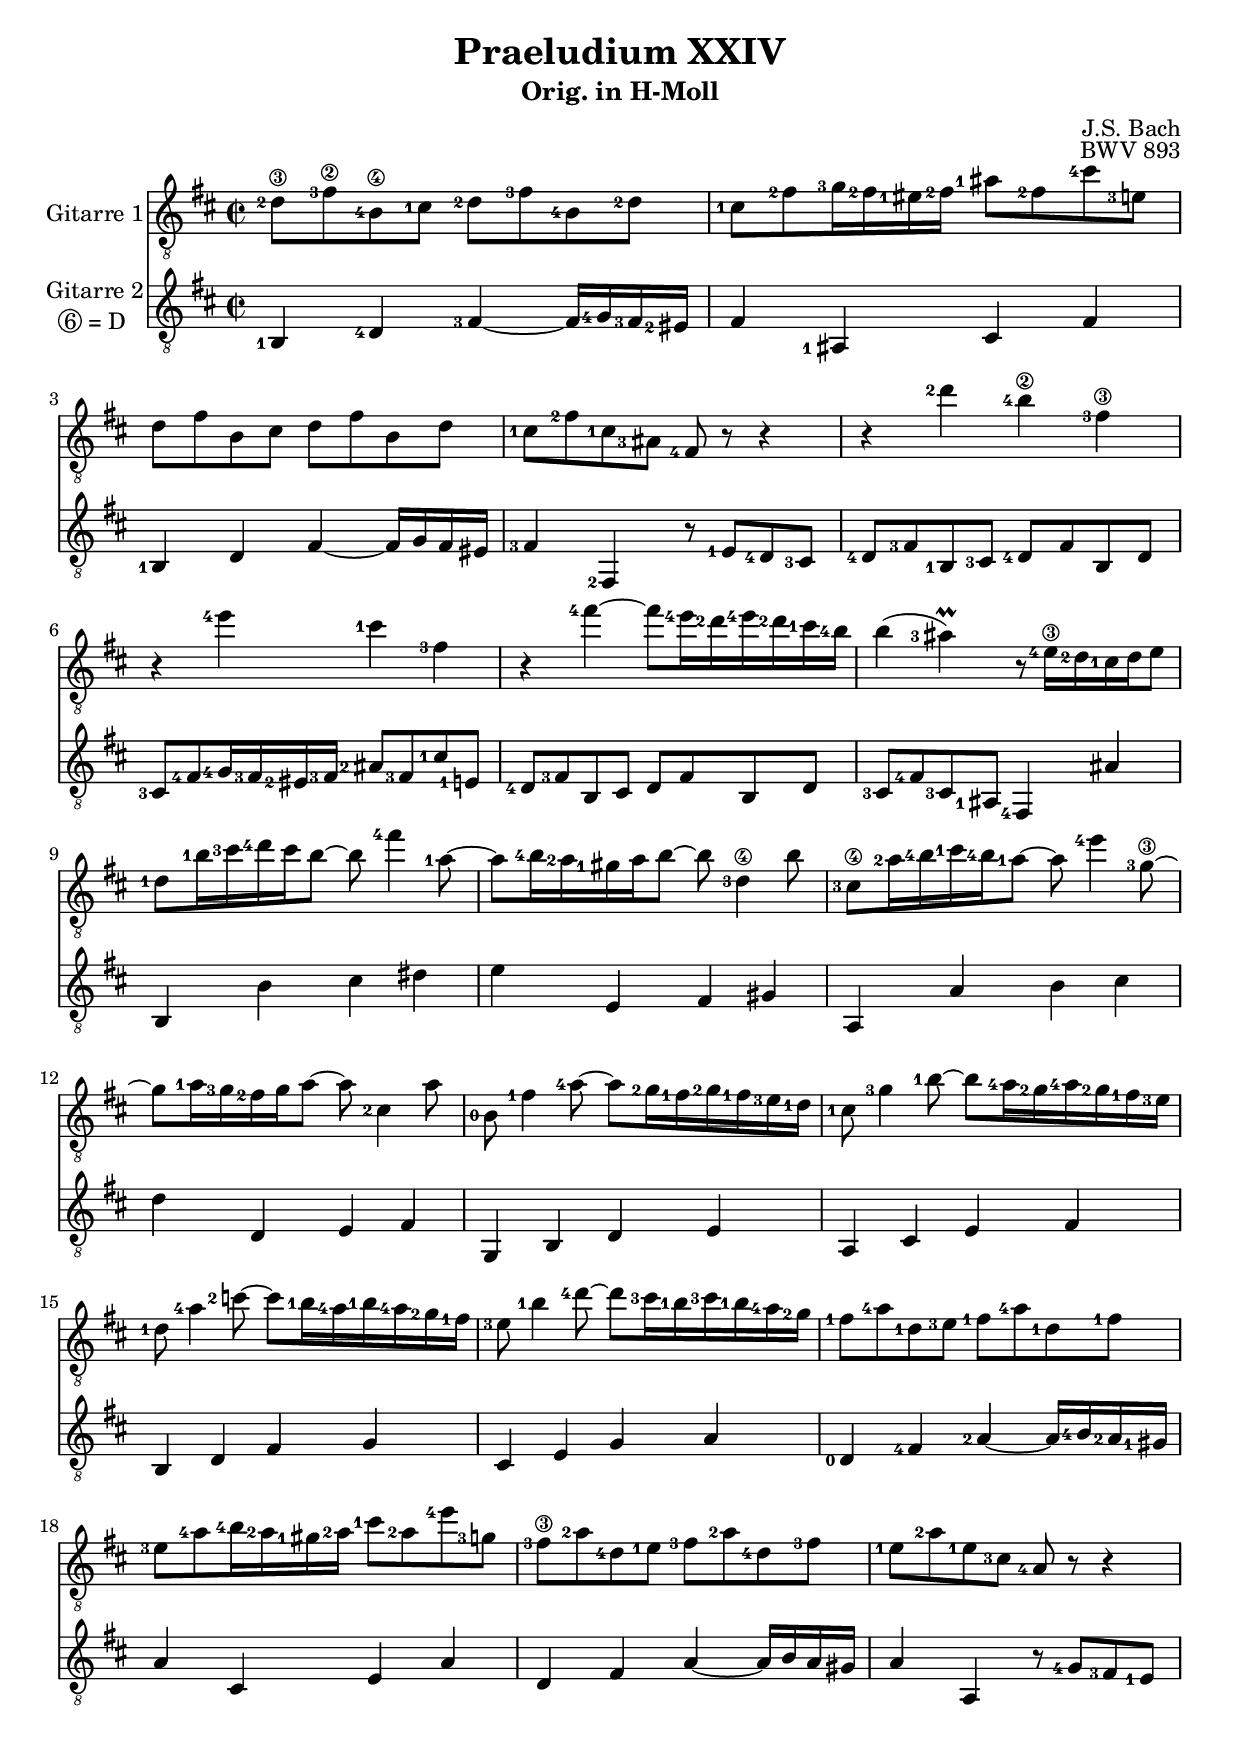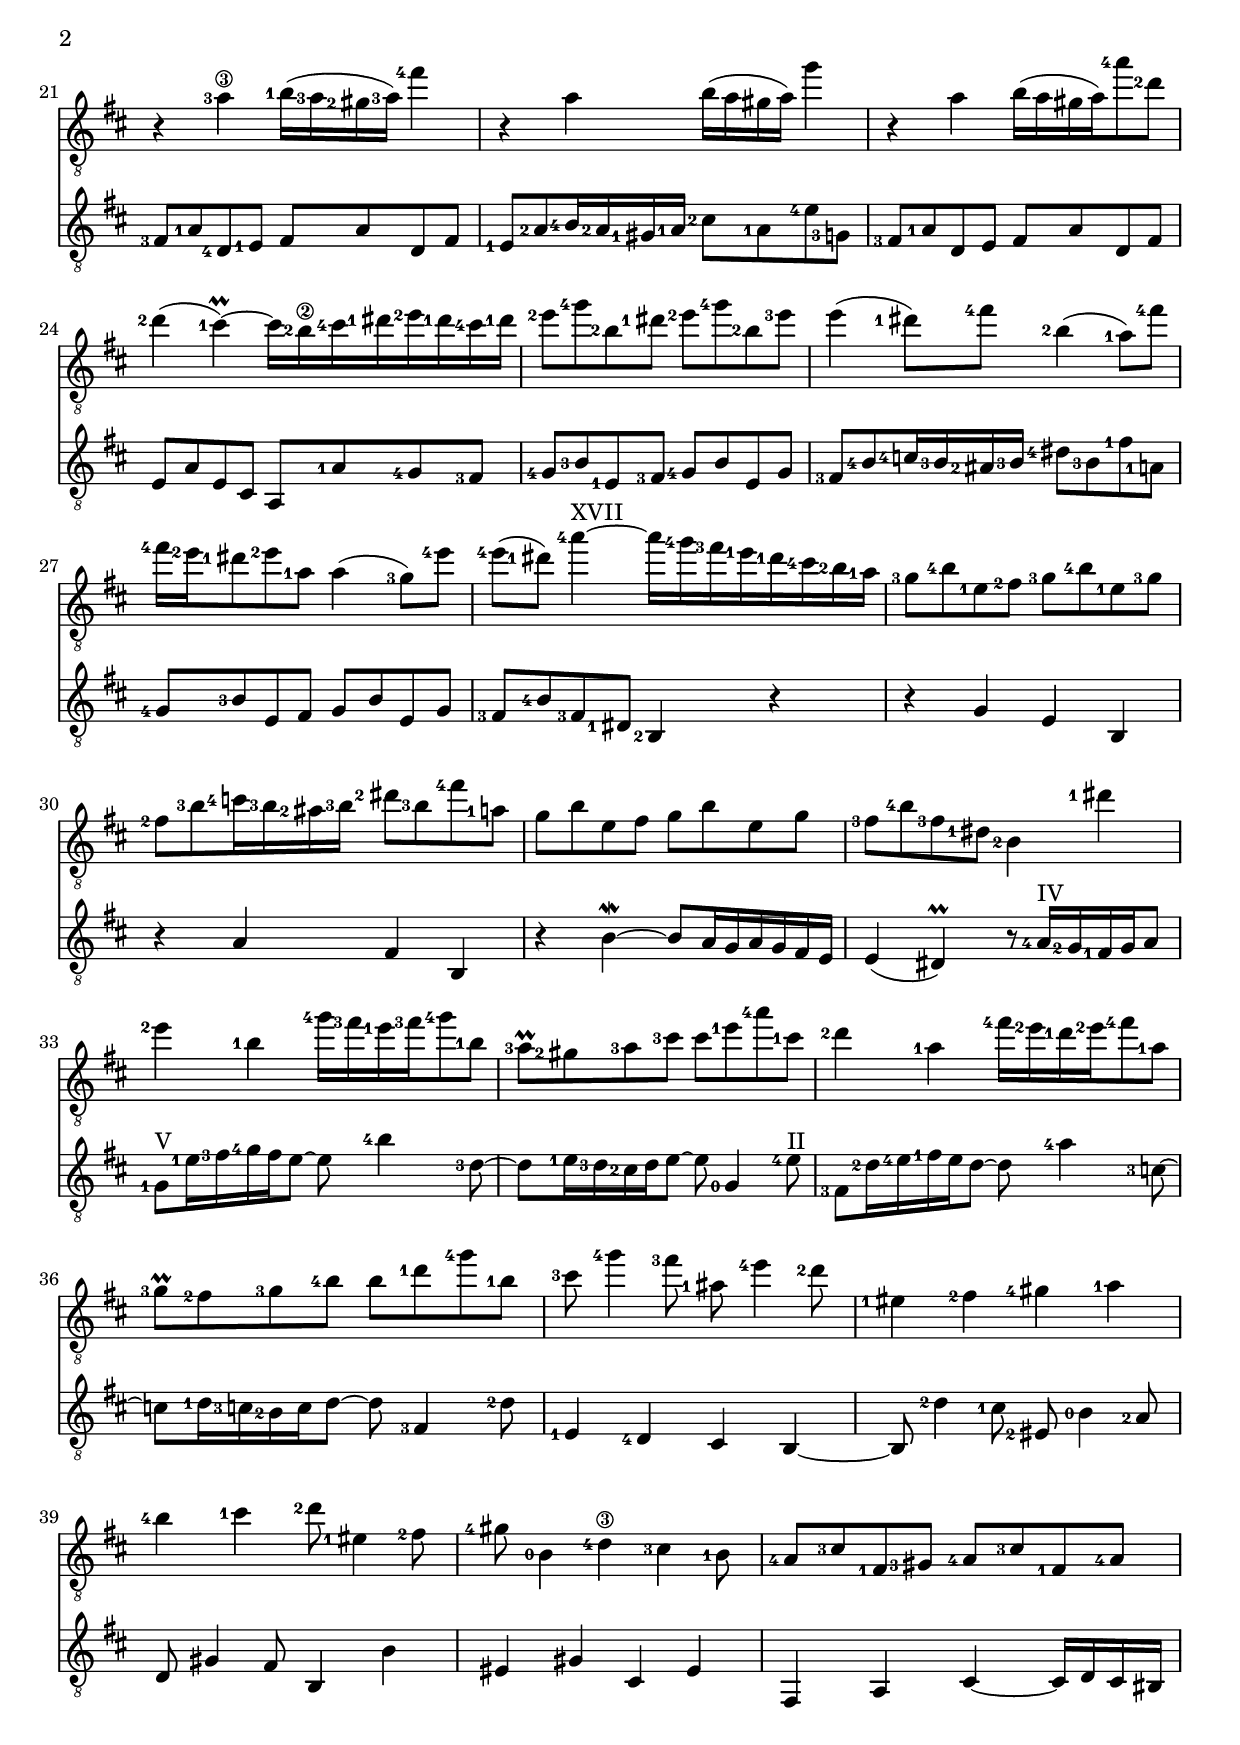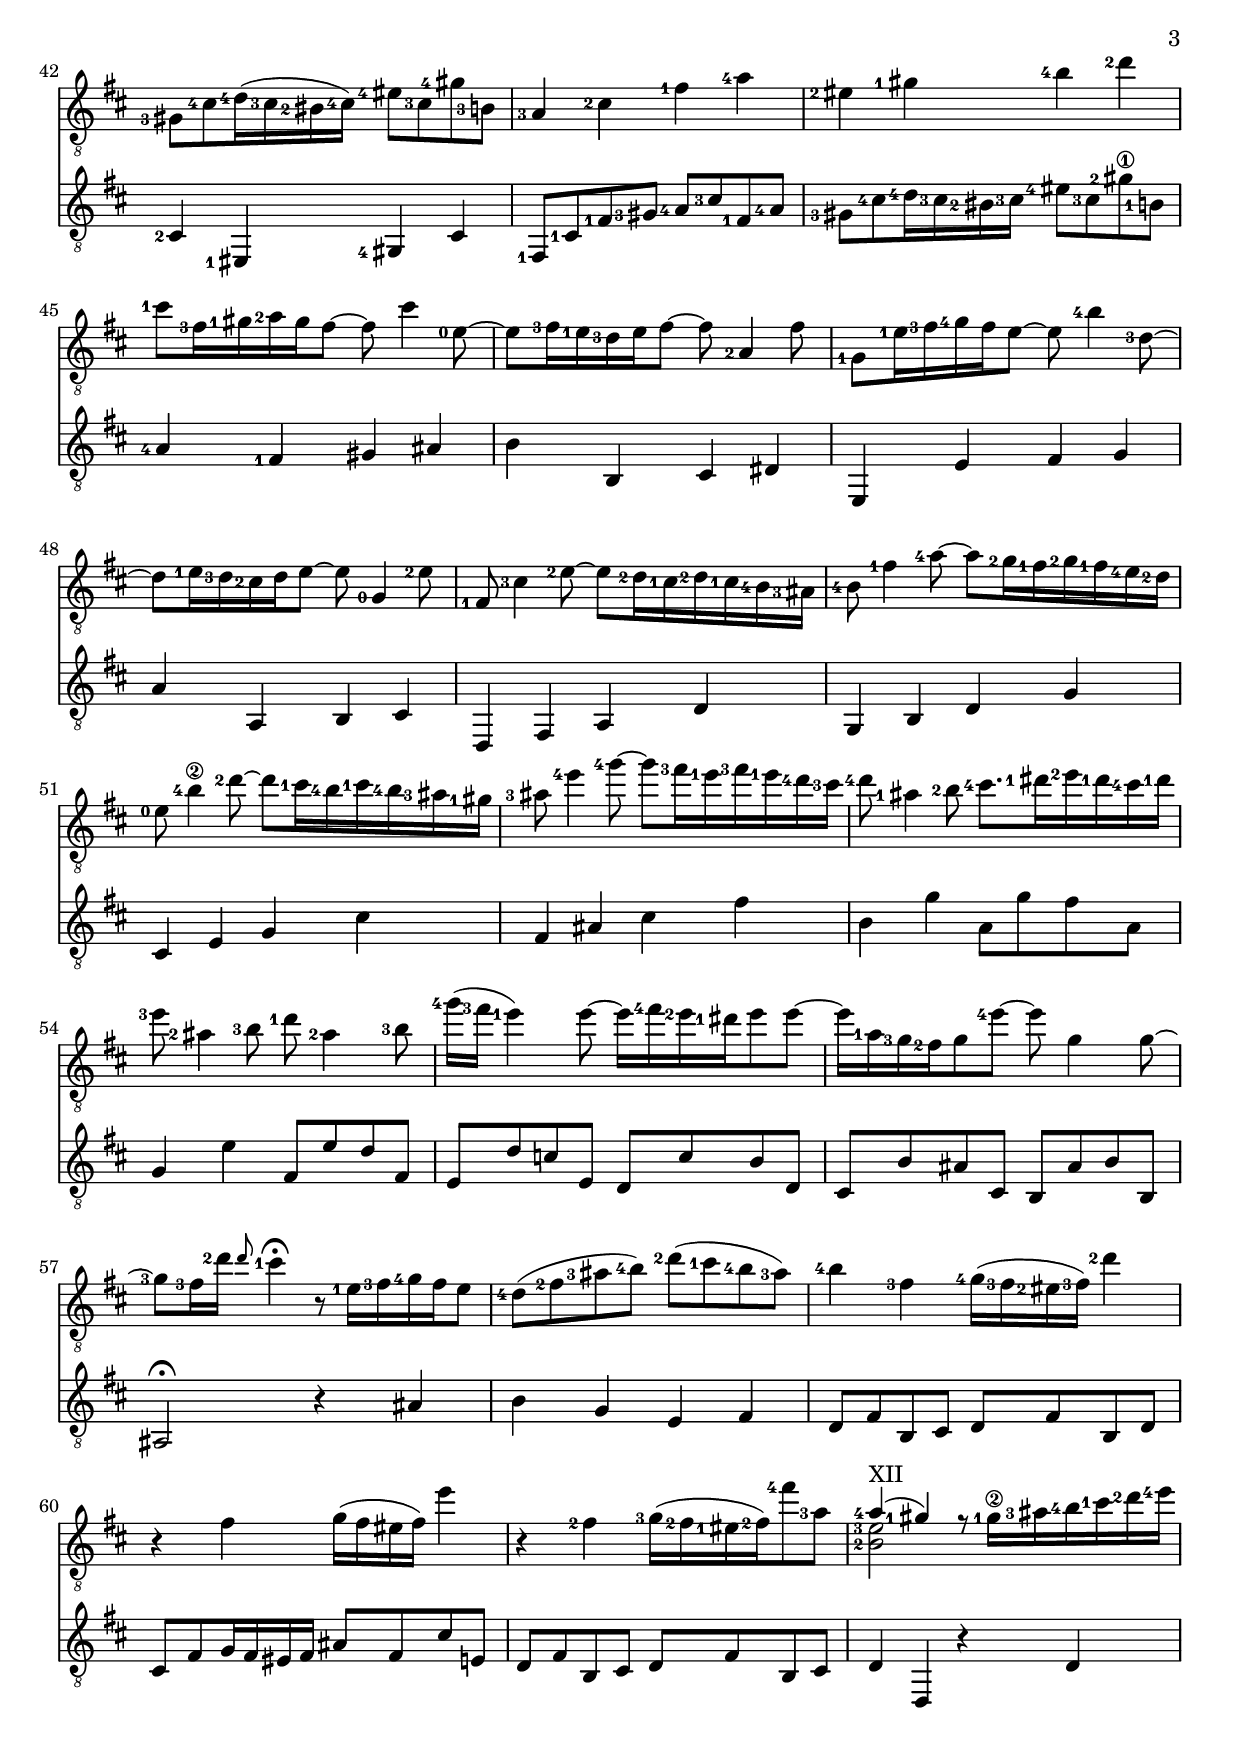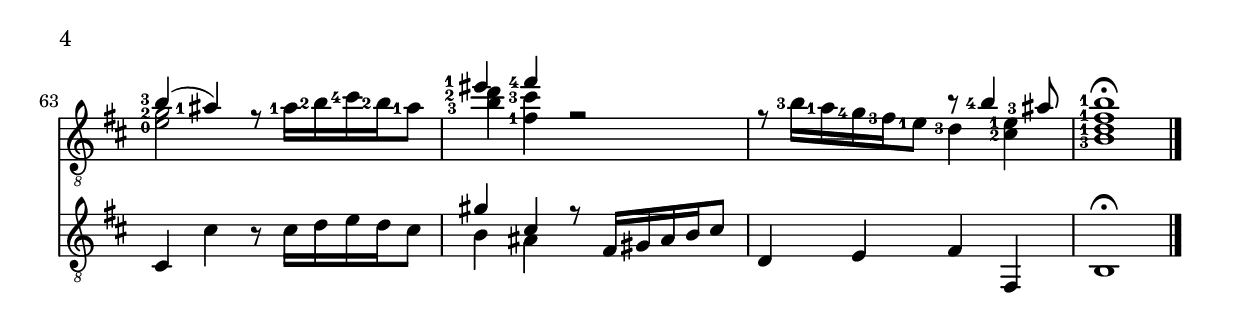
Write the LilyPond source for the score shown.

\version "2.18.2"
\language "deutsch"

\header{
  title = "Praeludium XXIV"
  subtitle = "Orig. in H-Moll"
  composer = "J.S. Bach"
  opus = "BWV 893"
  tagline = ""
}

global = {\time 2/2 \key h \minor \clef "treble_8" \set fingeringOrientations = #'(left)}

PartI = \relative c'{
  <d-2\3>8 <fis-3\2>8 <h,-4\4>8 <cis-1>8 <d-2>8 <fis-3>8 <h,-4>8 <d-2>8
  <cis-1>8 <fis-2>8 <g-3>16 <fis-2>16 <eis-1>16 <fis-2>16 <ais-1>8 <fis-2>8 <cis'-4>8 <e,-3>8
  d8 fis8 h,8 cis8 d8 fis8 h,8 d8
  <cis-1>8 <fis-2>8 <cis-1>8 <ais-3>8 <fis-4>8 r8 r4
  r4 <d''-2>4 <h-4\2>4 <fis-3\3>4
  r4 <e'-4>4 <cis-1>4 <fis,-3>4 
  r4 <fis'-4>4~ fis8 <e-4>16 <d-2>16 <e-4>16 <d-2>16 <cis-1>16 <h-4>16
  h4 (<ais-3>4\prall) r8 <e-4\3>16 <d-2>16 <cis-1>16 d16 e8
  <d-1>8 <h'-1>16 <cis-3>16 <d-4>16 cis16 h8~ h8 <fis'-4>4 <a,-1>8~
  a8 <h-4>16 <a-2>16 <gis-1>16 a16 h8~ h8 <d,-3\4>4 h'8
  <cis,-3\4>8 <a'-2>16 <h-4>16 <cis-1>16 <h-4>16 <a-1>8~ a8 <e'-4>4 <g,-3\3>8~

  g8 <a-1>16 <g-3>16 <fis-2>16 g16 a8~ a8 <cis,-2>4 a'8
  <h,-0>8 <fis'-1>4 <a-4>8~ a8 <g-2>16 <fis-1>16 <g-2>16 <fis-1>16 <e-3>16 <d-1>16 
  <cis-1>8 <g'-3>4 <h-1>8~ h8 <a-4>16 <g-2>16 <a-4>16 <g-2>16 <fis-1>16 <e-3>16 
  <d-1>8 <a'-4>4 <c-2>8~ c8 <h-1>16 <a-4>16 <h-1>16 <a-4>16 <g-2>16 <fis-1>16
  <e-3>8 <h'-1>4 <d-4>8~ d8 <cis-3>16 <h-1>16 <cis-3>16 <h-1>16 <a-4>16 <g-2>16 
  <fis-1>8 <a-4>8 <d,-1>8 <e-3> <fis-1> <a-4> <d,-1> <fis-1>
  <e-3> <a-4> <h-4>16 <a-2>16 <gis-1>16 <a-2>16 <cis-1>8 <a-2> <e'-4> <g,-3>
  <fis-3\3> <a-2> <d,-4> <e-1> <fis-3> <a-2> <d,-4> <fis-3>
  <e-1> <a-2> <e-1> <cis-3> <a-4> r8 r4
  r4 <a'-3\3>4 <h-1>16 (<a-3> <gis-2> <a-3>) <fis'-4>4
  r4 a,4 h16 (a gis a) g'4
  r4 a,4 h16 (a gis a) <a'-4>8 <d,-2>8 

  <d-2>4 (<cis-1>~\prall)  cis16 <h-2\2> <cis-4> <dis-1> <e-2> <dis-1> <cis-4> <dis-1>
  <e-2>8 <g-4> <h,-2> <dis-1> <e-2> <g-4> <h,-2> <e-3>
  e4 (<dis-1>8) <fis-4> <h,-2>4 (<a-1>8) <fis'-4>
  <fis-4>16 <e-2> <dis-1>8 <e-2> <a,-1> a4 (<g-3>8) <e'-4>
  <e-4> (<dis-1>) <a'-4>4~^\markup{XVII} a16 <g-4> <fis-3> <e-1> <dis-1> <cis-4> <h-2> <a-1> 
  <g-3>8 <h-4> <e,-1> <fis-2> <g-3> <h-4> <e,-1> <g-3>
  <fis-2> <h-3> <c-4>16 <h-3> <ais-2> <h-3> <dis-2>8 <h-3> <fis'-4> <a,-1>
  g h e, fis g h e, g
  <fis-3> <h-4> <fis-3> <dis-1> <h-2>4 <dis'-1>
  <e-2>4 <h-1>4 <g'-4>16 <fis-3> <e-1> <fis-3> <g-4>8 <h,-1>8
  <a-3>\prall <gis-2> <a-3> <cis-3> cis <e-1> <a-4> <cis,-1>
  <d-2>4 <a-1>4 <fis'-4>16 <e-2> <d-1> <e-2> <fis-4>8 <a,-1>8

  <g-3>\prall <fis-2> <g-3> <h-4> h <d-1> <g-4> <h,-1>
  <cis-3> <g'-4>4 <fis-3>8 <ais,-1>8 <e'-4>4 <d-2>8
  <eis,-1>4 <fis-2> <gis-4> <a-1> 
  <h-4> <cis-1> <d-2>8 <eis,-1>4 <fis-2>8
  <gis-4>8 <h,-0>4 <d-4\3> <cis-3> <h-1>8
  <a-4> <cis-3> <fis,-1> <gis-3> <a-4> <cis-3> <fis,-1> <a-4>
  <gis-3> <cis-4> <d-4>16 (<cis-3> <his-2> <cis-4>) <eis-4>8 <cis-3> <gis'-4> <h,-3>
  <a-3>4 <cis-2> <fis-1> <a-4>
  <eis-2> <gis-1> <h-4> <d-2>
  <cis-1>8 <fis,-3>16 <gis-1>16 <a-2> gis fis8~ fis cis'4 <e,-0>8~
  e <fis-3>16 <e-1>16 <d-3> e fis8~ fis <a,-2>4 fis'8
  <g,-1>8 <e'-1>16 <fis-3> <g-4> fis e8~ e <h'-4>4 <d,-3>8~

  d <e-1>16 <d-3> <cis-2> d e8~ e <g,-0>4 <e'-2>8
  <fis,-1> <cis'-3>4 <e-2>8~ e <d-2>16 <cis-1> <d-2> <cis-1> <h-4> <ais-3>
  <h-4>8 <fis'-1>4 <a-4>8~ a <g-2>16 <fis-1> <g-2> <fis-1> <e-4> <d-2>
  <e-0>8 <h'-4\2>4 <d-2>8~ d <cis-1>16 <h-4> <cis-1> <h-4> <ais-3> <gis-1>
  <ais-3>8 <e'-4>4 <g-4>8~ g <fis-3>16 <e-1> <fis-3> <e-1> <d-4> <cis-3>
  <d-4>8 <ais-1>4 <h-2>8 <cis-4>8. <dis-1>16 <e-2> <dis-1> <cis-4> <dis-1>
  <e-3>8 <ais,-2>4 <h-3>8 <d-1> <ais-2>4 <h-3>8
  <g'-4>16( <fis-3> <e-1>4) e8~ e16 <fis-4> <e-2> <dis-1> e8 e8~
  e16 <a,-1>16 <g-3> <fis-2> g8 <e'-4>8~ e g,4 g8~
  <g-3> <fis-3>16 <d'-2>16 \grace d8 <cis-1>4^\fermata r8 <e,-1>16 <fis-3> <g-4> fis e8
  <d-4> (<fis-2> <ais-3> <h-4>) <d-2>( <cis-1> <h-4> <ais-3>)
  <h-4>4 <fis-3> <g-4>16 (<fis-3> <eis-2> <fis-3>) <d'-2>4

         r4 fis, g16 (fis eis fis) e'4
	 r4 <fis,-2> <g-3>16 (<fis-2> <eis-1> <fis-2>) <fis'-4>8 <a,-3>
	 <<{\voiceOne <a-4>4^\markup{XII} (<gis-1>)}\new Voice {\voiceTwo \set fingeringOrientations = #'(left) <<<h,-2>2 <e-3>2>>}>>\stemNeutral r8 <gis-1\2>16 <ais-3> <h-4> <cis-1> <d-2> <e-4>
	 <<{\voiceOne <h-3>4 (<ais-1>)}\new Voice {\voiceTwo \set fingeringOrientations = #'(left) <<<g-2>2 <e-0>2>>}>>\stemNeutral r8 <ais-1>16 <h-2> <cis-4> <h-2> <ais-1>8
	 <<{\voiceOne <eis'-1>4 <fis-4>}\new Voice{\voiceTwo \set fingeringOrientations = #'(left) <<<d-2>4 <h-3>4>> <<<cis-3>4 <fis,-1>4>>}>> \stemNeutral r2
	 r8 <h-3>16 <a-1> <g-4> <fis-3> <e-1>8 <<{\voiceOne r8 <h'-4>4 <ais-3>8} \new Voice{\voiceTwo \set fingeringOrientations = #'(left) <d,-3>4 <<<cis-2>4 <e-1>4>>}>>\stemNeutral
	 <<<h-3>1 <d-1>1 <fis-1>1 <h-1>1^\fermata>>
  \bar "|."
}

PartII = \relative c{
  <h-1>4 <d-4> <fis-3>4~ fis16 <g-4> <fis-3> <eis-2>
  fis4 <ais,-1> cis fis
  <h,-1> d fis~ fis16 g fis eis
  <fis-3>4 <fis,-2> r8 <e'-1>8 <d-4> <cis-3>
  <d-4> <fis-3> <h,-1> <cis-3> <d-4> fis h, d 
  <cis-3> <fis-4> <g-4>16 <fis-3> <eis-2> <fis-3> <ais-2>8 <fis-3> <cis'-1> <e,-1>
  <d-4> <fis-3> h, cis d fis h, d
  <cis-3> <fis-4> <cis-3> <ais-1> <fis-4>4 ais'
  h, h' cis dis
  e e, fis gis
  a, a' h cis

         d d, e fis
  g, h d e
  a, cis e fis
  h, d fis g 
  cis, e g a
  <d,-0> <fis-4> <a-2>~ a16 <h-4> <a-2> <gis-1>
  a4 cis, e a
  d, fis a~ a16 h a gis
  a4 a, r8 <g'-4>8 <fis-3> <e-1>
  <fis-3> <a-1> <d,-4> <e-1> fis a d, fis
  <e-1> <a-2> <h-4>16 <a-2> <gis-1> <a-1> <cis-2>8 <a-1> <e'-4> <g,-3>
  <fis-3> <a-1> d, e fis a d, fis

  e a e cis a <a'-1> <g-4> <fis-3> 
  <g-4> <h-3> <e,-1> <fis-3> <g-4> h e, g 
  <fis-3> <h-4> <c-4>16 <h-3> <ais-2> <h-3> <dis-4>8 <h-3> <fis'-1> <a,-1>
  <g-4> <h-3> e, fis g h e, g
  <fis-3> <h-4> <fis-3> <dis-1> <h-2>4 r4
  r4 g'4 e h 
  r4 a'4 fis h, 
  r4 h'4~\mordent h8 a16 g a g fis e
  e4 (dis\prall) r8 <a'-4>16^\markup{IV} <g-2> <fis-1> g a8
  <g-1>8^\markup{V} <e'-1>16 <fis-3> <g-4> fis e8~ e <h'-4>4 <d,-3>8~
  d8 <e-1>16 <d-3> <cis-2> d e8~ e <g,-0>4 <e'-4>8^\markup{II}
  <fis,-3> <d'-2>16 <e-4> <fis-1> e d8~ d <a'-4>4 <c,-3>8~

  c <d-1>16 <c-3> <h-2> c d8~ d <fis,-3>4 <d'-2>8
  <e,-1>4 <d-4> cis h~
  h8 <d'-2>4 <cis-1>8 <eis,-2>8 <h'-0>4 <a-2>8
  d,8 gis4 fis8 h,4 h'
  eis, gis cis, eis
  fis, a cis~ cis16 d cis his
  <cis-2>4 <eis,-1> <gis-4> cis
  <fis,-1>8 <cis'-1> <fis-1> <gis-3> <a-4> <cis-3> <fis,-1> <a-4>
  <gis-3> <cis-4> <d-4>16 <cis-3> <his-2> <cis-3> <eis-4>8 <cis-3> <gis'-2\1> <h,-1>
  <a-4>4 <fis-1> gis ais
  h h, cis dis
  e, e' fis g 

         a a, h cis
  d, fis a d
  g, h d g 
  cis, e g cis
  fis, ais cis fis
  h, g' a,8 g' fis a, 
  g4 e' fis,8 e' d fis,
  e d' c e, d c' h d,
  cis h' ais cis, h ais' h h,
  ais2^\fermata r4 ais'4
  h g e fis 
  d8 fis h, cis d fis h, d 

         cis fis g16 fis eis fis ais8 fis cis' e,
  d fis h, cis d fis h, cis
  d4 d, r4 d'
  cis cis' r8 cis16 d e d cis8
 << {\voiceThree gis'4 cis,}\new Voice{\voiceFour h4 ais4}>> \stemNeutral r8 fis16 gis ais h cis8
 d,4 e fis fis,
 h1\fermata
 \bar "|."
 }


\score{
  %\transpose {
    <<
      \new Staff = "Gitarre 1" \with{
	instrumentName = #"Gitarre 1"}
	<<
	  \new Voice{\global \PartI}
	>>
      \new Staff = "Gitarre 2" \with {
	  instrumentName = \markup {
	    \center-column { "Gitarre 2"
	      \line {\circle {6} "= D " }
	    }
	  }
	}
	<<
	  \new Voice{\global \PartII}
	>>

      >>
  %  }
  \layout{}
  \midi{\tempo 4 = 80}

  }
